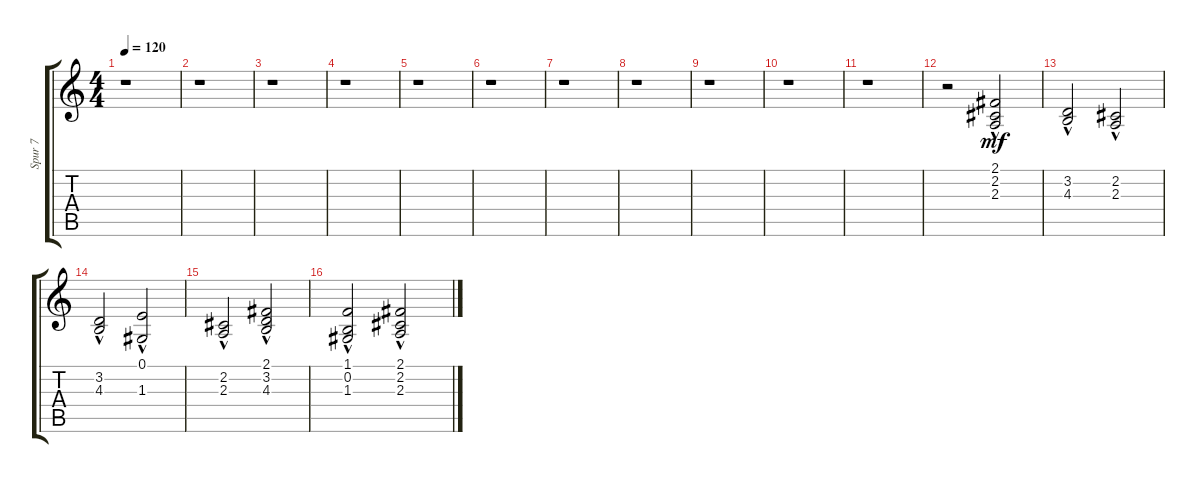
\track ("Spur 7" "Spur 7") {instrument stringensemble1}
\staff {score tabs}
\tuning (E4 B3 G3 D3 A2 E2) {hide}
\ts (4 4)
\tempo 120
\clef g2
\ks c
r.1{dy mf instrument stringensemble1} |
r.1 |
r.1 |
r.1 |
r.1 |
r.1 |
r.1 |
r.1 |
r.1 |
r.1 |
r.1 |
r.2 (2.1 2.2 2.3{hac}).2 |
(3.2 4.3{hac}).2 (2.2 2.3{hac}).2 |
(3.2{hac} 4.3).2 (0.1 1.3{hac}).2 |
(2.2 2.3{hac}).2 (2.1 3.2{hac} 4.3{hac}).2 |
(1.1 0.2{hac} 1.3{hac}).2 (2.1 2.2 2.3{hac}).2
